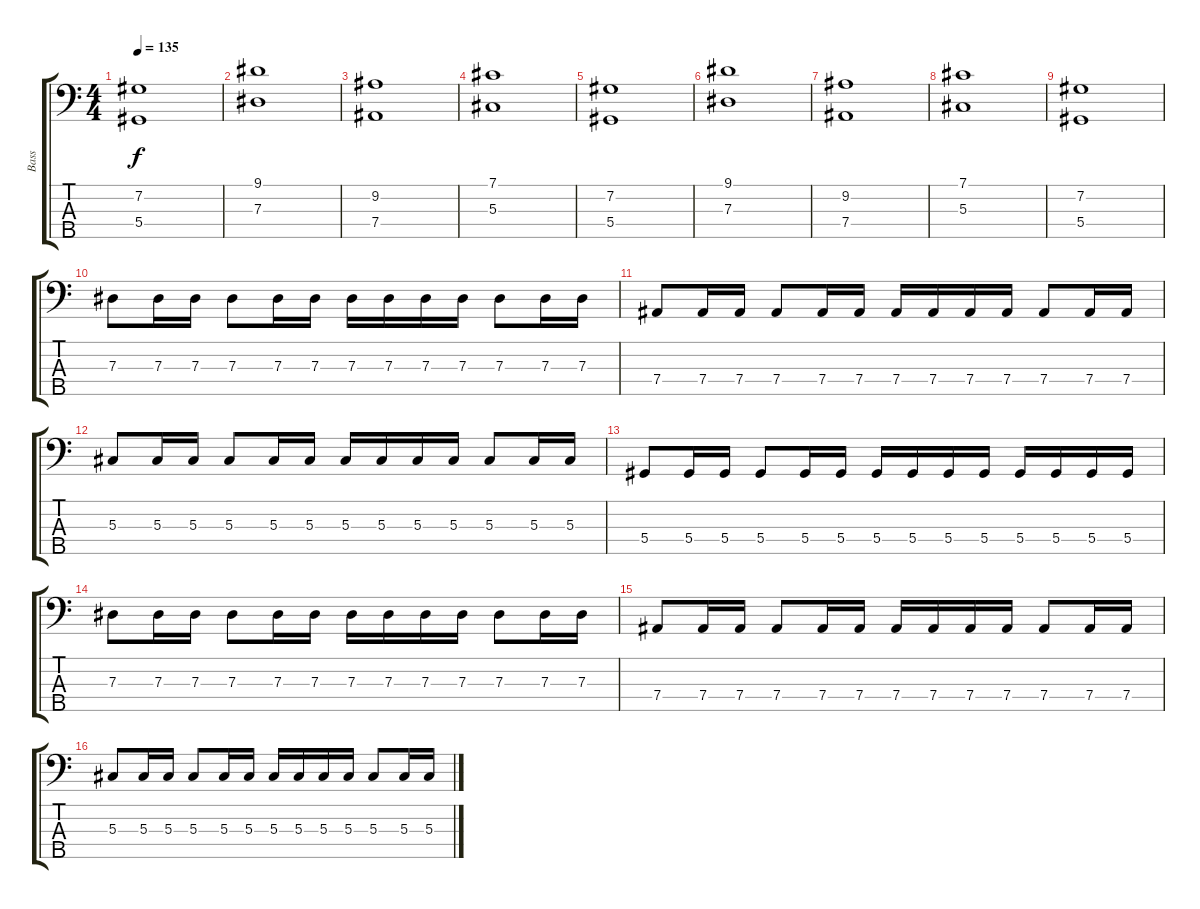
\track ("Bass" "Bass") {instrument electricbassfinger}
\staff {score tabs}
\tuning (Gb2 Db2 Ab1 Eb1 Bb0) {hide}
\ts (4 4)
\tempo 135
\clef f4
\ks c
(7.2 5.4).1{dy f} |
(9.1 7.3).1 |
(9.2 7.4).1 |
(7.1 5.3).1 |
(7.2 5.4).1 |
(9.1 7.3).1 |
(9.2 7.4).1 |
(7.1 5.3).1 |
(7.2 5.4).1 |
7.3.8 7.3.16 7.3.16 7.3.8 7.3.16 7.3.16 7.3.16 7.3.16 7.3.16 7.3.16 7.3.8 7.3.16 7.3.16 |
7.4.8 7.4.16 7.4.16 7.4.8 7.4.16 7.4.16 7.4.16 7.4.16 7.4.16 7.4.16 7.4.8 7.4.16 7.4.16 |
5.3.8 5.3.16 5.3.16 5.3.8 5.3.16 5.3.16 5.3.16 5.3.16 5.3.16 5.3.16 5.3.8 5.3.16 5.3.16 |
5.4.8 5.4.16 5.4.16 5.4.8 5.4.16 5.4.16 5.4.16 5.4.16 5.4.16 5.4.16 5.4.16 5.4.16 5.4.16 5.4.16 |
7.3.8 7.3.16 7.3.16 7.3.8 7.3.16 7.3.16 7.3.16 7.3.16 7.3.16 7.3.16 7.3.8 7.3.16 7.3.16 |
7.4.8 7.4.16 7.4.16 7.4.8 7.4.16 7.4.16 7.4.16 7.4.16 7.4.16 7.4.16 7.4.8 7.4.16 7.4.16 |
5.3.8 5.3.16 5.3.16 5.3.8 5.3.16 5.3.16 5.3.16 5.3.16 5.3.16 5.3.16 5.3.8 5.3.16 5.3.16
